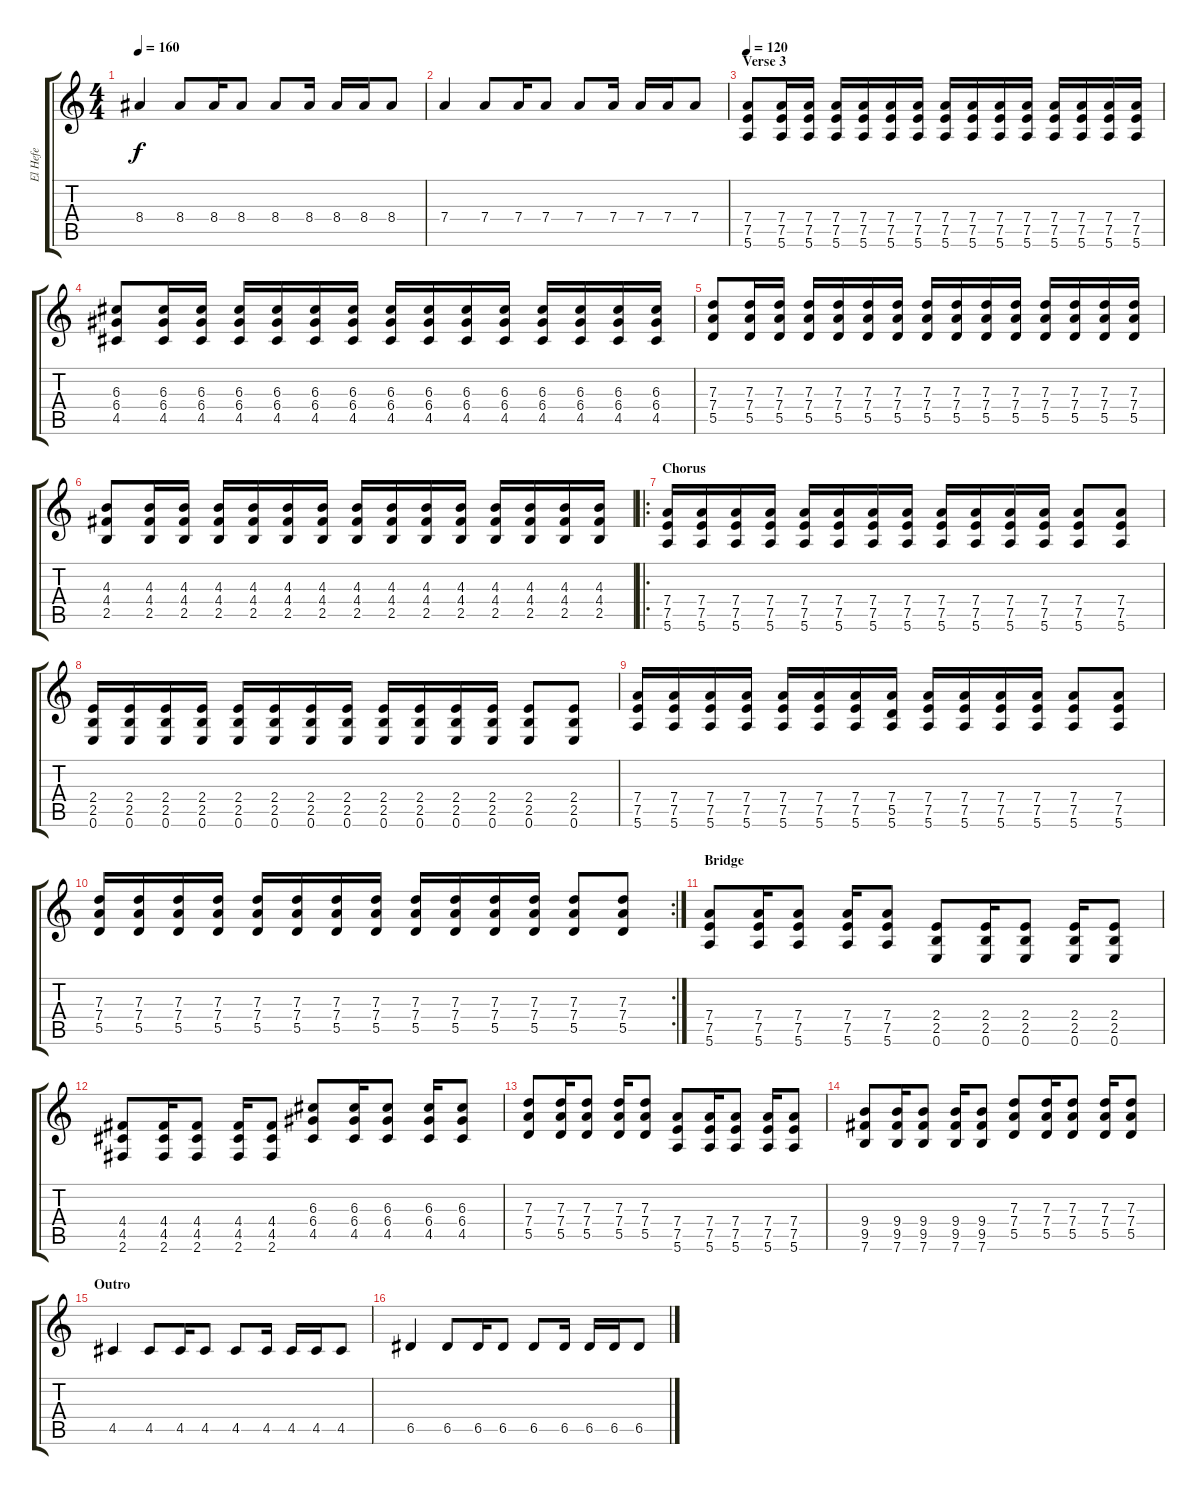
\track ("El Hefe" "El Hefe") {instrument overdrivenguitar}
\staff {score tabs}
\tuning (E4 B3 G3 D3 A2 E2) {hide}
\ts (4 4)
\tempo 160
\clef g2
\ks c
8.4.4{dy f} 8.4.8 8.4.16 8.4.8 8.4.8 8.4.16 8.4.16 8.4.16 8.4.8 |
7.4.4 7.4.8 7.4.16 7.4.8 7.4.8 7.4.16 7.4.16 7.4.16 7.4.8 |
\section ("" "Verse 3")
\tempo 120
(7.4 7.5 5.6).8{instrument overdrivenguitar} (7.4 7.5 5.6).16{instrument electricguitarmuted} (7.4 7.5 5.6).16 (7.4 7.5 5.6).16 (7.4 7.5 5.6).16 (7.4 7.5 5.6).16 (7.4 7.5 5.6).16 (7.4 7.5 5.6).16 (7.4 7.5 5.6).16 (7.4 7.5 5.6).16 (7.4 7.5 5.6).16 (7.4 7.5 5.6).16 (7.4 7.5 5.6).16 (7.4 7.5 5.6).16 (7.4 7.5 5.6).16 |
(6.3 6.4 4.5).8{instrument distortionguitar} (6.3 6.4 4.5).16{instrument electricguitarmuted} (6.3 6.4 4.5).16 (6.3 6.4 4.5).16 (6.3 6.4 4.5).16 (6.3 6.4 4.5).16 (6.3 6.4 4.5).16 (6.3 6.4 4.5).16 (6.3 6.4 4.5).16 (6.3 6.4 4.5).16 (6.3 6.4 4.5).16 (6.3 6.4 4.5).16 (6.3 6.4 4.5).16 (6.3 6.4 4.5).16 (6.3 6.4 4.5).16 |
(7.3 7.4 5.5).8{instrument distortionguitar} (7.3 7.4 5.5).16{instrument electricguitarmuted} (7.3 7.4 5.5).16 (7.3 7.4 5.5).16 (7.3 7.4 5.5).16 (7.3 7.4 5.5).16 (7.3 7.4 5.5).16 (7.3 7.4 5.5).16 (7.3 7.4 5.5).16 (7.3 7.4 5.5).16 (7.3 7.4 5.5).16 (7.3 7.4 5.5).16 (7.3 7.4 5.5).16 (7.3 7.4 5.5).16 (7.3 7.4 5.5).16 |
(4.3 4.4 2.5).8{instrument distortionguitar} (4.3 4.4 2.5).16{instrument electricguitarmuted} (4.3 4.4 2.5).16 (4.3 4.4 2.5).16 (4.3 4.4 2.5).16 (4.3 4.4 2.5).16 (4.3 4.4 2.5).16 (4.3 4.4 2.5).16 (4.3 4.4 2.5).16 (4.3 4.4 2.5).16 (4.3 4.4 2.5).16 (4.3 4.4 2.5).16 (4.3 4.4 2.5).16 (4.3 4.4 2.5).16 (4.3 4.4 2.5).16 |
\ro
\section ("" "Chorus")
(7.4 7.5 5.6).16{instrument distortionguitar} (7.4 7.5 5.6).16 (7.4 7.5 5.6).16 (7.4 7.5 5.6).16 (7.4 7.5 5.6).16 (7.4 7.5 5.6).16 (7.4 7.5 5.6).16 (7.4 7.5 5.6).16 (7.4 7.5 5.6).16 (7.4 7.5 5.6).16 (7.4 7.5 5.6).16 (7.4 7.5 5.6).16 (7.4 7.5 5.6).8 (7.4 7.5 5.6).8 |
(2.4 2.5 0.6).16 (2.4 2.5 0.6).16 (2.4 2.5 0.6).16 (2.4 2.5 0.6).16 (2.4 2.5 0.6).16 (2.4 2.5 0.6).16 (2.4 2.5 0.6).16 (2.4 2.5 0.6).16 (2.4 2.5 0.6).16 (2.4 2.5 0.6).16 (2.4 2.5 0.6).16 (2.4 2.5 0.6).16 (2.4 2.5 0.6).8 (2.4 2.5 0.6).8 |
(7.4 7.5 5.6).16 (7.4 7.5 5.6).16 (7.4 7.5 5.6).16 (7.4 7.5 5.6).16 (7.4 7.5 5.6).16 (7.4 7.5 5.6).16 (7.4 7.5 5.6).16 (7.4 5.5 5.6).16 (7.4 7.5 5.6).16 (7.4 7.5 5.6).16 (7.4 7.5 5.6).16 (7.4 7.5 5.6).16 (7.4 7.5 5.6).8 (7.4 7.5 5.6).8 |
\rc 2
(7.3 7.4 5.5).16 (7.3 7.4 5.5).16 (7.3 7.4 5.5).16 (7.3 7.4 5.5).16 (7.3 7.4 5.5).16 (7.3 7.4 5.5).16 (7.3 7.4 5.5).16 (7.3 7.4 5.5).16 (7.3 7.4 5.5).16 (7.3 7.4 5.5).16 (7.3 7.4 5.5).16 (7.3 7.4 5.5).16 (7.3 7.4 5.5).8 (7.3 7.4 5.5).8 |
\section ("" "Bridge")
(7.4 7.5 5.6).8 (7.4 7.5 5.6).16 (7.4 7.5 5.6).8 (7.4 7.5 5.6).16 (7.4 7.5 5.6).8 (2.4 2.5 0.6).8 (2.4 2.5 0.6).16 (2.4 2.5 0.6).8 (2.4 2.5 0.6).16 (2.4 2.5 0.6).8 |
(4.4 4.5 2.6).8 (4.4 4.5 2.6).16 (4.4 4.5 2.6).8 (4.4 4.5 2.6).16 (4.4 4.5 2.6).8 (6.3 6.4 4.5).8 (6.3 6.4 4.5).16 (6.3 6.4 4.5).8 (6.3 6.4 4.5).16 (6.3 6.4 4.5).8 |
(7.3 7.4 5.5).8 (7.3 7.4 5.5).16 (7.3 7.4 5.5).8 (7.3 7.4 5.5).16 (7.3 7.4 5.5).8 (7.4 7.5 5.6).8 (7.4 7.5 5.6).16 (7.4 7.5 5.6).8 (7.4 7.5 5.6).16 (7.4 7.5 5.6).8 |
(9.4 9.5 7.6).8 (9.4 9.5 7.6).16 (9.4 9.5 7.6).8 (9.4 9.5 7.6).16 (9.4 9.5 7.6).8 (7.3 7.4 5.5).8 (7.3 7.4 5.5).16 (7.3 7.4 5.5).8 (7.3 7.4 5.5).16 (7.3 7.4 5.5).8 |
\section ("" "Outro")
4.5.4{instrument overdrivenguitar} 4.5.8{instrument electricguitarmuted} 4.5.16 4.5.8 4.5.8 4.5.16 4.5.16 4.5.16 4.5.8 |
6.5.4{instrument overdrivenguitar} 6.5.8{instrument electricguitarmuted} 6.5.16 6.5.8 6.5.8 6.5.16 6.5.16 6.5.16 6.5.8
